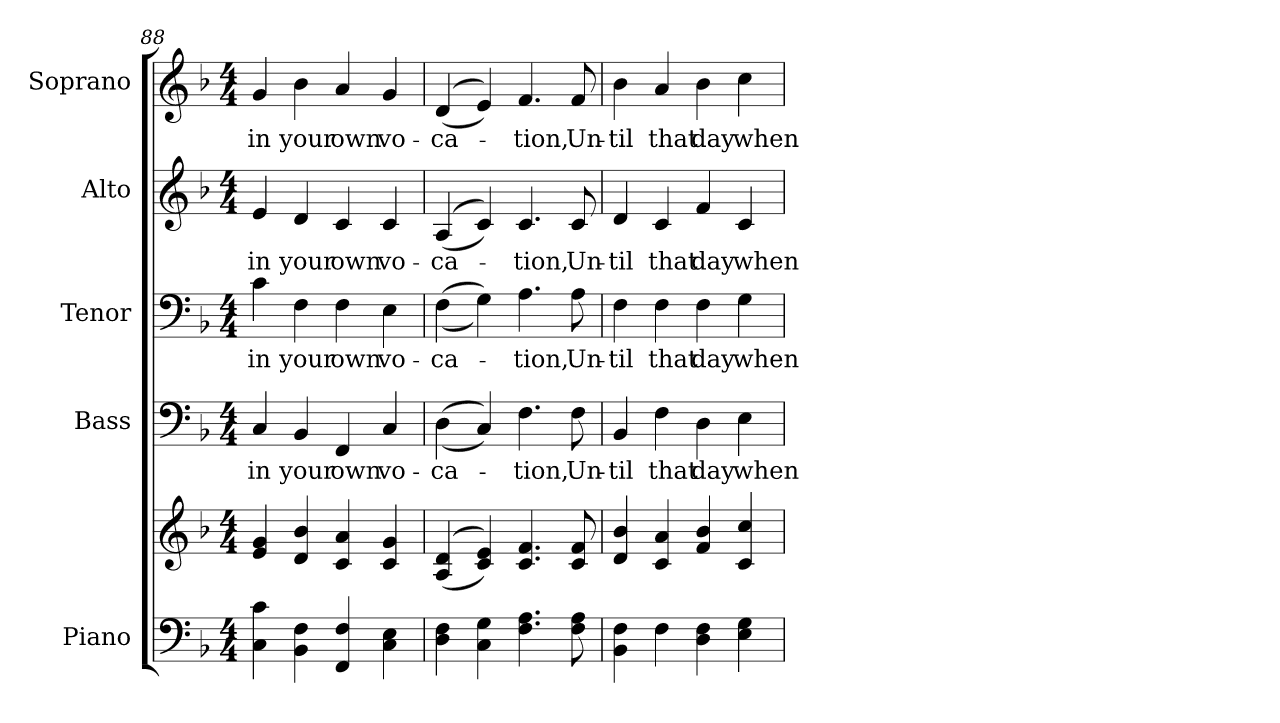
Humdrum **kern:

**kern	**kern	**kern	**text	**kern	**text	**kern	**text	**kern	**text
*part5	*part5	*part4	*part4	*part3	*part3	*part2	*part2	*part1	*part1
*staff6	*staff5	*staff4	*staff4	*staff3	*staff3	*staff2	*staff2	*staff1	*staff1
*I"Piano	*	*I"Bass	*	*I"Tenor	*	*I"Alto	*	*I"Soprano	*
*I'Pno.	*	*I'B.	*	*I'T.	*	*I'A.	*	*I'S.	*
!!LO:PB:g=z
*clefF4	*clefG2	*clefF4	*	*clefF4	*	*clefG2	*	*clefG2	*
*k[b-]	*k[b-]	*k[b-]	*	*k[b-]	*	*k[b-]	*	*k[b-]	*
*F:	*F:	*F:	*	*F:	*	*F:	*	*F:	*
*M4/4	*M4/4	*M4/4	*	*M4/4	*	*M4/4	*	*M4/4	*
=88	=88	=88	=88	=88	=88	=88	=88	=88	=88
!	!	!	!LO:LY:b:color=#000000	!	!	!	!	!	!
!	!	!	!	!	!LO:LY:b:color=#000000	!	!	!	!
!	!	!	!	!	!	!	!LO:LY:b:color=#000000	!	!
!	!	!	!	!	!	!	!	!	!LO:LY:b:color=#000000
4Ci\ 4ci	4ei/ 4gi	4Ci/	in	4ci\	in	4ei/	in	4gi/	in
!	!	!	!LO:LY:b:color=#000000	!	!	!	!	!	!
!	!	!	!	!	!LO:LY:b:color=#000000	!	!	!	!
!	!	!	!	!	!	!	!LO:LY:b:color=#000000	!	!
!	!	!	!	!	!	!	!	!	!LO:LY:b:color=#000000
4BB-i\ 4Fi	4di/ 4b-i	4BB-i/	your	4Fi\	your	4di/	your	4b-i\	your
!	!	!	!LO:LY:b:color=#000000	!	!	!	!	!	!
!	!	!	!	!	!LO:LY:b:color=#000000	!	!	!	!
!	!	!	!	!	!	!	!LO:LY:b:color=#000000	!	!
!	!	!	!	!	!	!	!	!	!LO:LY:b:color=#000000
4FFi/ 4Fi	4ci/ 4ai	4FFi/	own	4Fi\	own	4ci/	own	4ai/	own
!	!	!	!LO:LY:b:color=#000000	!	!	!	!	!	!
!	!	!	!	!	!LO:LY:b:color=#000000	!	!	!	!
!	!	!	!	!	!	!	!LO:LY:b:color=#000000	!	!
!	!	!	!	!	!	!	!	!	!LO:LY:b:color=#000000
4Ci\ 4Ei	4ci/ 4gi	4Ci/	vo-	4Ei\	vo-	4ci/	vo-	4gi/	vo-
=89	=89	=89	=89	=89	=89	=89	=89	=89	=89
!	!	!	!LO:LY:b:color=#000000	!	!	!	!	!	!
!	!	!	!	!	!LO:LY:b:color=#000000	!	!	!	!
!	!	!	!	!	!	!	!LO:LY:b:color=#000000	!	!
!	!	!	!	!	!	!	!	!	!LO:LY:b:color=#000000
4Di\ 4Fi	((4Ai/ 4di	((4Di\	-ca-	((4Fi\	-ca-	((4Ai/	-ca-	((4di/	-ca-
4Ci\ 4Gi	4ci/ 4ei))	4Ci/))	.	4Gi\))	.	4ci/))	.	4ei/))	.
!	!	!	!LO:LY:b:color=#000000	!	!	!	!	!	!
!	!	!	!	!	!LO:LY:b:color=#000000	!	!	!	!
!	!	!	!	!	!	!	!LO:LY:b:color=#000000	!	!
!	!	!	!	!	!	!	!	!	!LO:LY:b:color=#000000
4.Fi\ 4.Ai	4.ci/ 4.fi	4.Fi\	-tion,	4.Ai\	-tion,	4.ci/	-tion,	4.fi/	-tion,
!	!	!	!LO:LY:b:color=#000000	!	!	!	!	!	!
!	!	!	!	!	!LO:LY:b:color=#000000	!	!	!	!
!	!	!	!	!	!	!	!LO:LY:b:color=#000000	!	!
!	!	!	!	!	!	!	!	!	!LO:LY:b:color=#000000
8Fi\ 8Ai	8ci/ 8fi	8Fi\	Un-	8Ai\	Un-	8ci/	Un-	8fi/	Un-
!!LO:PB:g=z
=90	=90	=90	=90	=90	=90	=90	=90	=90	=90
!	!	!	!LO:LY:b:color=#000000	!	!	!	!	!	!
!	!	!	!	!	!LO:LY:b:color=#000000	!	!	!	!
!	!	!	!	!	!	!	!LO:LY:b:color=#000000	!	!
!	!	!	!	!	!	!	!	!	!LO:LY:b:color=#000000
4BB-i\ 4Fi	4di/ 4b-i	4BB-i/	-til	4Fi\	-til	4di/	-til	4b-i\	-til
!	!	!	!LO:LY:b:color=#000000	!	!	!	!	!	!
!	!	!	!	!	!LO:LY:b:color=#000000	!	!	!	!
!	!	!	!	!	!	!	!LO:LY:b:color=#000000	!	!
!	!	!	!	!	!	!	!	!	!LO:LY:b:color=#000000
4Fi\	4ci/ 4ai	4Fi\	that	4Fi\	that	4ci/	that	4ai/	that
!	!	!	!LO:LY:b:color=#000000	!	!	!	!	!	!
!	!	!	!	!	!LO:LY:b:color=#000000	!	!	!	!
!	!	!	!	!	!	!	!LO:LY:b:color=#000000	!	!
!	!	!	!	!	!	!	!	!	!LO:LY:b:color=#000000
4Di\ 4Fi	4fi/ 4b-i	4Di\	day	4Fi\	day	4fi/	day	4b-i\	day
!	!	!	!LO:LY:b:color=#000000	!	!	!	!	!	!
!	!	!	!	!	!LO:LY:b:color=#000000	!	!	!	!
!	!	!	!	!	!	!	!LO:LY:b:color=#000000	!	!
!	!	!	!	!	!	!	!	!	!LO:LY:b:color=#000000
4Ei\ 4Gi	4ci/ 4cci	4Ei\	when	4Gi\	when	4ci/	when	4cci\	when
=	=	=	=	=	=	=	=	=	=
*-	*-	*-	*-	*-	*-	*-	*-	*-	*-
